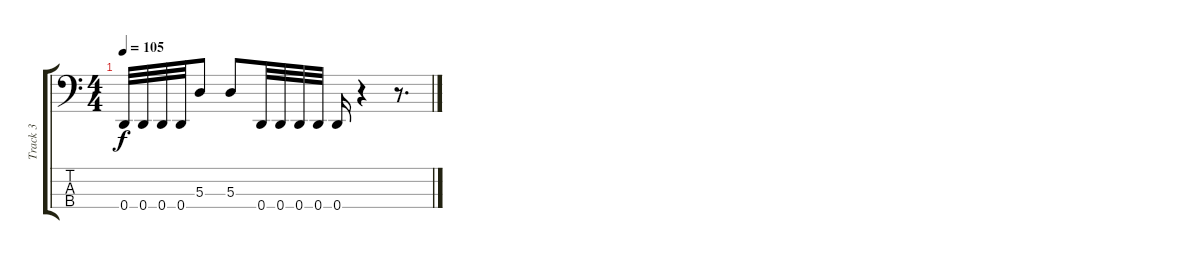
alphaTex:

\track ("Track 3" "Track 3") {instrument electricbassfinger}
\staff {score tabs}
\tuning (G2 D2 A1 D1) {hide}
\ts (4 4)
\tempo 105
\clef f4
\ks c
0.4.32{dy f} 0.4.32 0.4.32 0.4.32 5.3.8 5.3.8 0.4.32 0.4.32 0.4.32 0.4.32 0.4.16 r.4 r.8{d}
